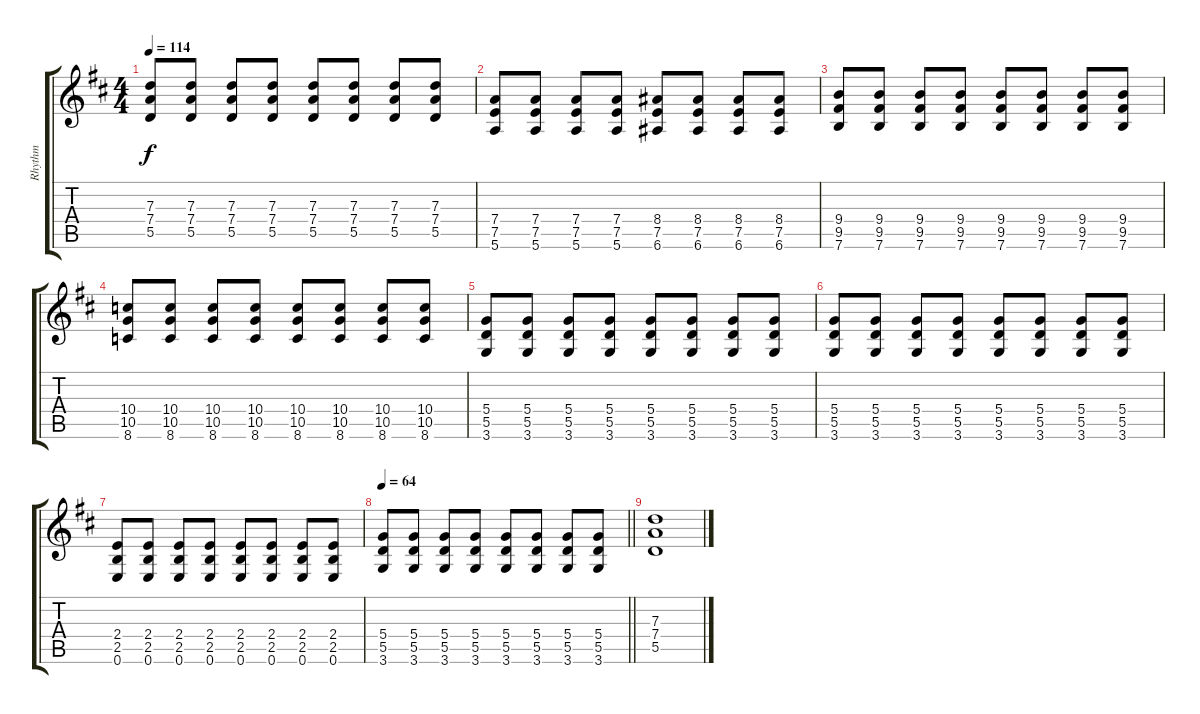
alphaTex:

\track ("Rhythm" "Rhythm") {instrument overdrivenguitar}
\staff {score tabs}
\tuning (E4 B3 G3 D3 A2 E2) {hide}
\ts (4 4)
\tempo 114
\clef g2
\ks d
(7.3 7.4 5.5).8{dy f} (7.3 7.4 5.5).8 (7.3 7.4 5.5).8 (7.3 7.4 5.5).8 (7.3 7.4 5.5).8 (7.3 7.4 5.5).8 (7.3 7.4 5.5).8 (7.3 7.4 5.5).8 |
(7.4 7.5 5.6).8 (7.4 7.5 5.6).8 (7.4 7.5 5.6).8 (7.4 7.5 5.6).8 (8.4 7.5 6.6).8 (8.4 7.5 6.6).8 (8.4 7.5 6.6).8 (8.4 7.5 6.6).8 |
(9.4 9.5 7.6).8 (9.4 9.5 7.6).8 (9.4 9.5 7.6).8 (9.4 9.5 7.6).8 (9.4 9.5 7.6).8 (9.4 9.5 7.6).8 (9.4 9.5 7.6).8 (9.4 9.5 7.6).8 |
(10.4 10.5 8.6).8 (10.4 10.5 8.6).8 (10.4 10.5 8.6).8 (10.4 10.5 8.6).8 (10.4 10.5 8.6).8 (10.4 10.5 8.6).8 (10.4 10.5 8.6).8 (10.4 10.5 8.6).8 |
(5.4 5.5 3.6).8 (5.4 5.5 3.6).8 (5.4 5.5 3.6).8 (5.4 5.5 3.6).8 (5.4 5.5 3.6).8 (5.4 5.5 3.6).8 (5.4 5.5 3.6).8 (5.4 5.5 3.6).8 |
(5.4 5.5 3.6).8 (5.4 5.5 3.6).8 (5.4 5.5 3.6).8 (5.4 5.5 3.6).8 (5.4 5.5 3.6).8 (5.4 5.5 3.6).8 (5.4 5.5 3.6).8 (5.4 5.5 3.6).8 |
(2.4 2.5 0.6).8 (2.4 2.5 0.6).8 (2.4 2.5 0.6).8 (2.4 2.5 0.6).8 (2.4 2.5 0.6).8 (2.4 2.5 0.6).8 (2.4 2.5 0.6).8 (2.4 2.5 0.6).8 |
\tempo 64
\barLineRight lightlight
(5.4 5.5 3.6).8 (5.4 5.5 3.6).8 (5.4 5.5 3.6).8 (5.4 5.5 3.6).8 (5.4 5.5 3.6).8 (5.4 5.5 3.6).8 (5.4 5.5 3.6).8 (5.4 5.5 3.6).8 |
(7.3 7.4 5.5).1
